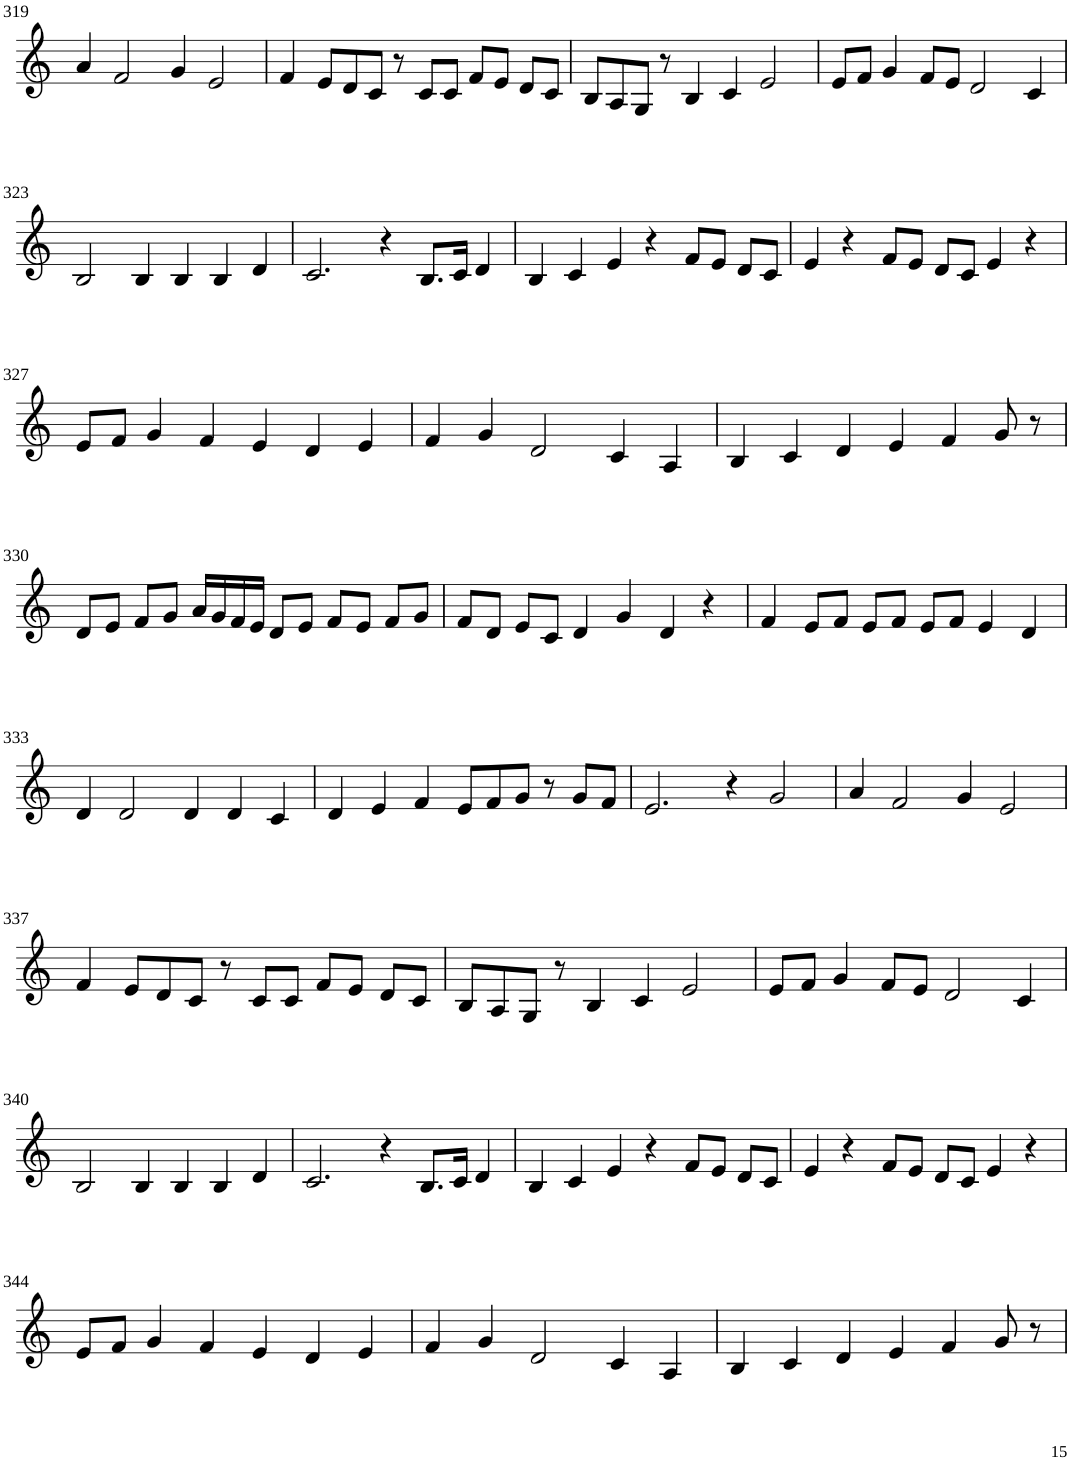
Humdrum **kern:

**kern
*part1
*staff1
*I"Violin
!!LO:PB:g=z
*clefG2
*k[]
*M6/4
=319
4a/
2f/
4g/
2e/
=320
4f/
8e/L
8d/
8c/J
8r
8c/L
8c/J
8f/L
8e/J
8d/L
8c/J
=321
8B/L
8A/
8G/J
8r
4B/
4c/
2e/
=322
8e/L
8f/J
4g/
8f/L
8e/J
2d/
4c/
!!LO:LB:g=z
=323
2B/
4B/
4B/
4B/
4d/
=324
2.c/
4r
8.B/L
16c/Jk
4d/
=325
4B/
4c/
4e/
4r
8f/L
8e/J
8d/L
8c/J
=326
4e/
4r
8f/L
8e/J
8d/L
8c/J
4e/
4r
!!LO:LB:g=z
=327
8e/L
8f/J
4g/
4f/
4e/
4d/
4e/
=328
4f/
4g/
2d/
4c/
4A/
=329
4B/
4c/
4d/
4e/
4f/
8g/
8r
!!LO:LB:g=z
=330
8d/L
8e/J
8f/L
8g/J
16a/LL
16g/
16f/
16e/JJ
8d/L
8e/J
8f/L
8e/J
8f/L
8g/J
=331
8f/L
8d/J
8e/L
8c/J
4d/
4g/
4d/
4r
=332
4f/
8e/L
8f/J
8e/L
8f/J
8e/L
8f/J
4e/
4d/
!!LO:LB:g=z
=333
4d/
2d/
4d/
4d/
4c/
=334
4d/
4e/
4f/
8e/L
8f/
8g/J
8r
8g/L
8f/J
=335
2.e/
4r
2g/
=336
4a/
2f/
4g/
2e/
!!LO:LB:g=z
=337
4f/
8e/L
8d/
8c/J
8r
8c/L
8c/J
8f/L
8e/J
8d/L
8c/J
=338
8B/L
8A/
8G/J
8r
4B/
4c/
2e/
=339
8e/L
8f/J
4g/
8f/L
8e/J
2d/
4c/
!!LO:LB:g=z
=340
2B/
4B/
4B/
4B/
4d/
=341
2.c/
4r
8.B/L
16c/Jk
4d/
=342
4B/
4c/
4e/
4r
8f/L
8e/J
8d/L
8c/J
=343
4e/
4r
8f/L
8e/J
8d/L
8c/J
4e/
4r
!!LO:LB:g=z
=344
8e/L
8f/J
4g/
4f/
4e/
4d/
4e/
=345
4f/
4g/
2d/
4c/
4A/
=346
4B/
4c/
4d/
4e/
4f/
8g/
8r
=
*-
